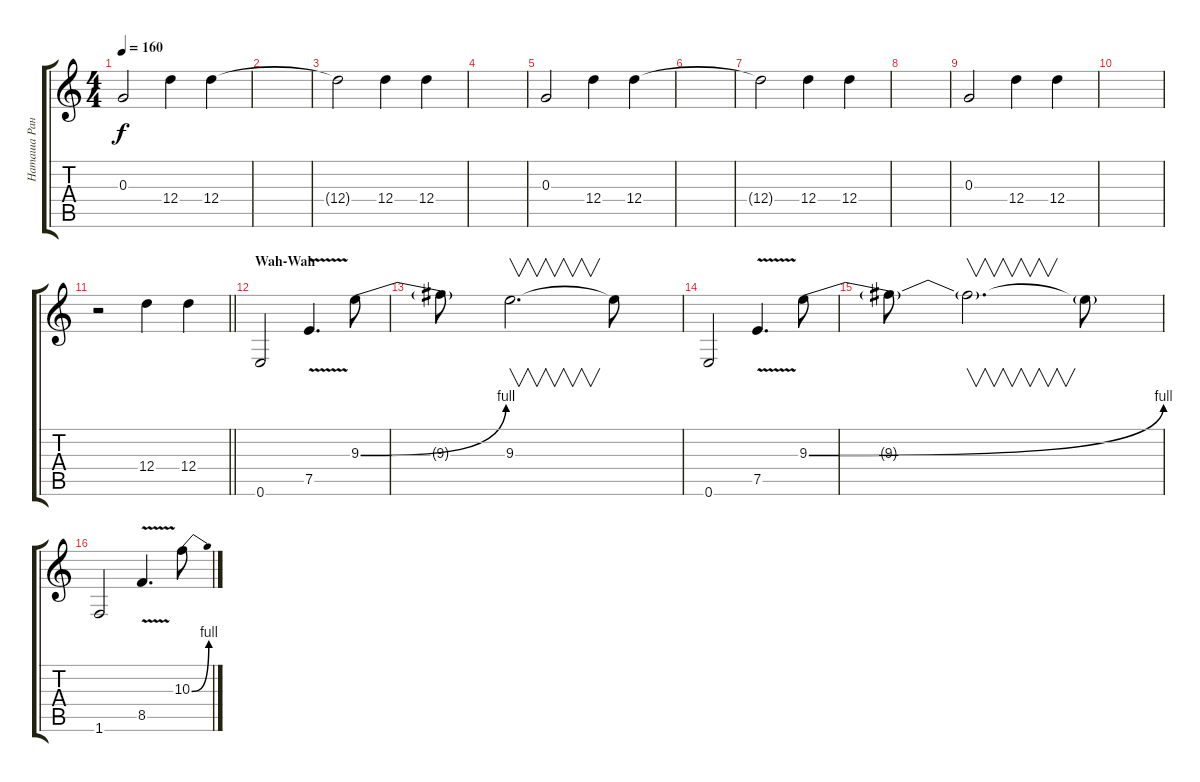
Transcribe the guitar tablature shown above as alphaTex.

\track ("Наташа Ранетка" "Наташа Ран") {instrument distortionguitar}
\staff {score tabs}
\tuning (E4 B3 G3 D3 A2 E2) {hide}
\ts (4 4)
\tempo 160
\clef g2
\ks c
0.3.2{dy f} 12.4.4 12.4.4 |
|
12.4{t}.2 12.4.4 12.4.4 |
|
0.3.2 12.4.4 12.4.4 |
|
12.4{t}.2 12.4.4 12.4.4 |
|
0.3.2 12.4.4 12.4.4 |
|
\barLineRight lightlight
r.2 12.4.4 12.4.4 |
\section ("" "Wah-Wah")
0.6.2{volume 16 instrument electricguitarclean} 7.5{v}.4{d} 9.3{be (bend 0 0 60 4)}.8 |
9.3{t}.8 9.3.2{v d} 9.3{t}.8 |
0.6.2 7.5{v}.4{d} 9.3{be (bend 0 0 60 4)}.8 |
9.3{t}.8 9.3{t}.2{v d} 9.3{t}.8 |
1.6.2 8.5{v}.4{d} 10.3{be (bend 0 0 60 4)}.8
